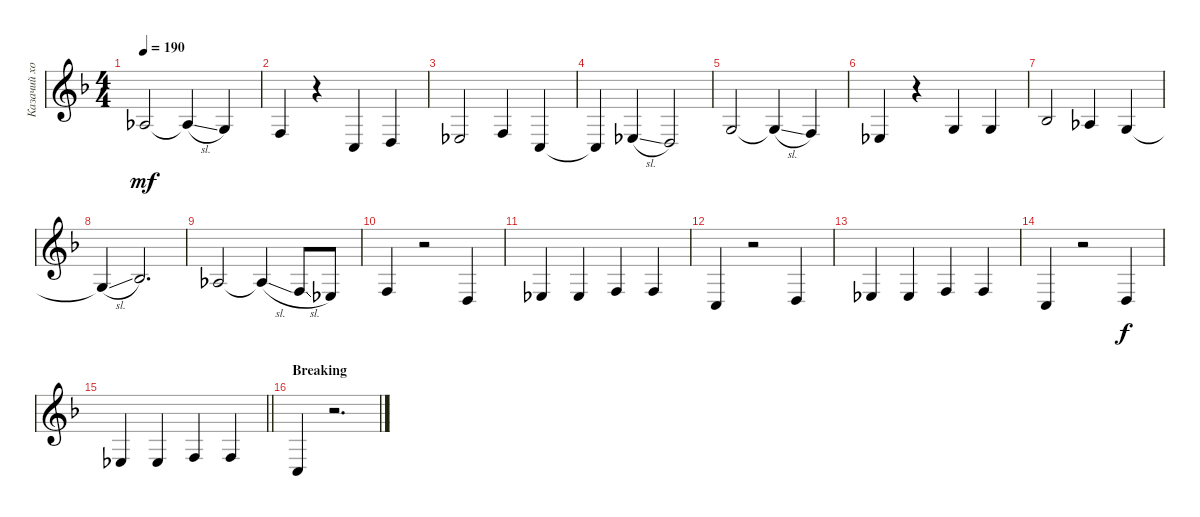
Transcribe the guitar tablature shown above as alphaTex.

\track ("Казачий хор_бас" "Казачий хо") {instrument oboe}
\staff {score}
\tuning (E4 B3 G3 D3 A2 E2) {hide}
\ts (4 4)
\tempo 190
\clef g2
\ks dminor
11.5.2{dy mf} 11.5{sl t}.4 10.5.4 |
8.5.4 r.4 3.5.4 5.5.4 |
6.5.2 8.5.4 3.5.4 |
3.5{t}.4 6.5{sl}.4 5.5.2 |
10.5.2 10.5{sl t}.4 8.5.4 |
6.5.4 r.4 10.5.4 10.5.4 |
13.5.2 11.5.4 10.5.4 |
10.5{sl t}.4 13.5.2{d} |
11.5.2 11.5{sl t}.4 8.5{sl}.8 6.5.8 |
8.5.4 r.2 5.5.4 |
6.5.4 6.5.4 8.5.4 8.5.4 |
3.5.4 r.2 5.5.4 |
6.5.4 6.5.4 8.5.4 8.5.4 |
3.5.4 r.2 5.5.4{dy f} |
\barLineRight lightlight
6.5.4 6.5.4 8.5.4 8.5.4 |
\section ("" "Breaking")
3.5.4 r.2{d}
